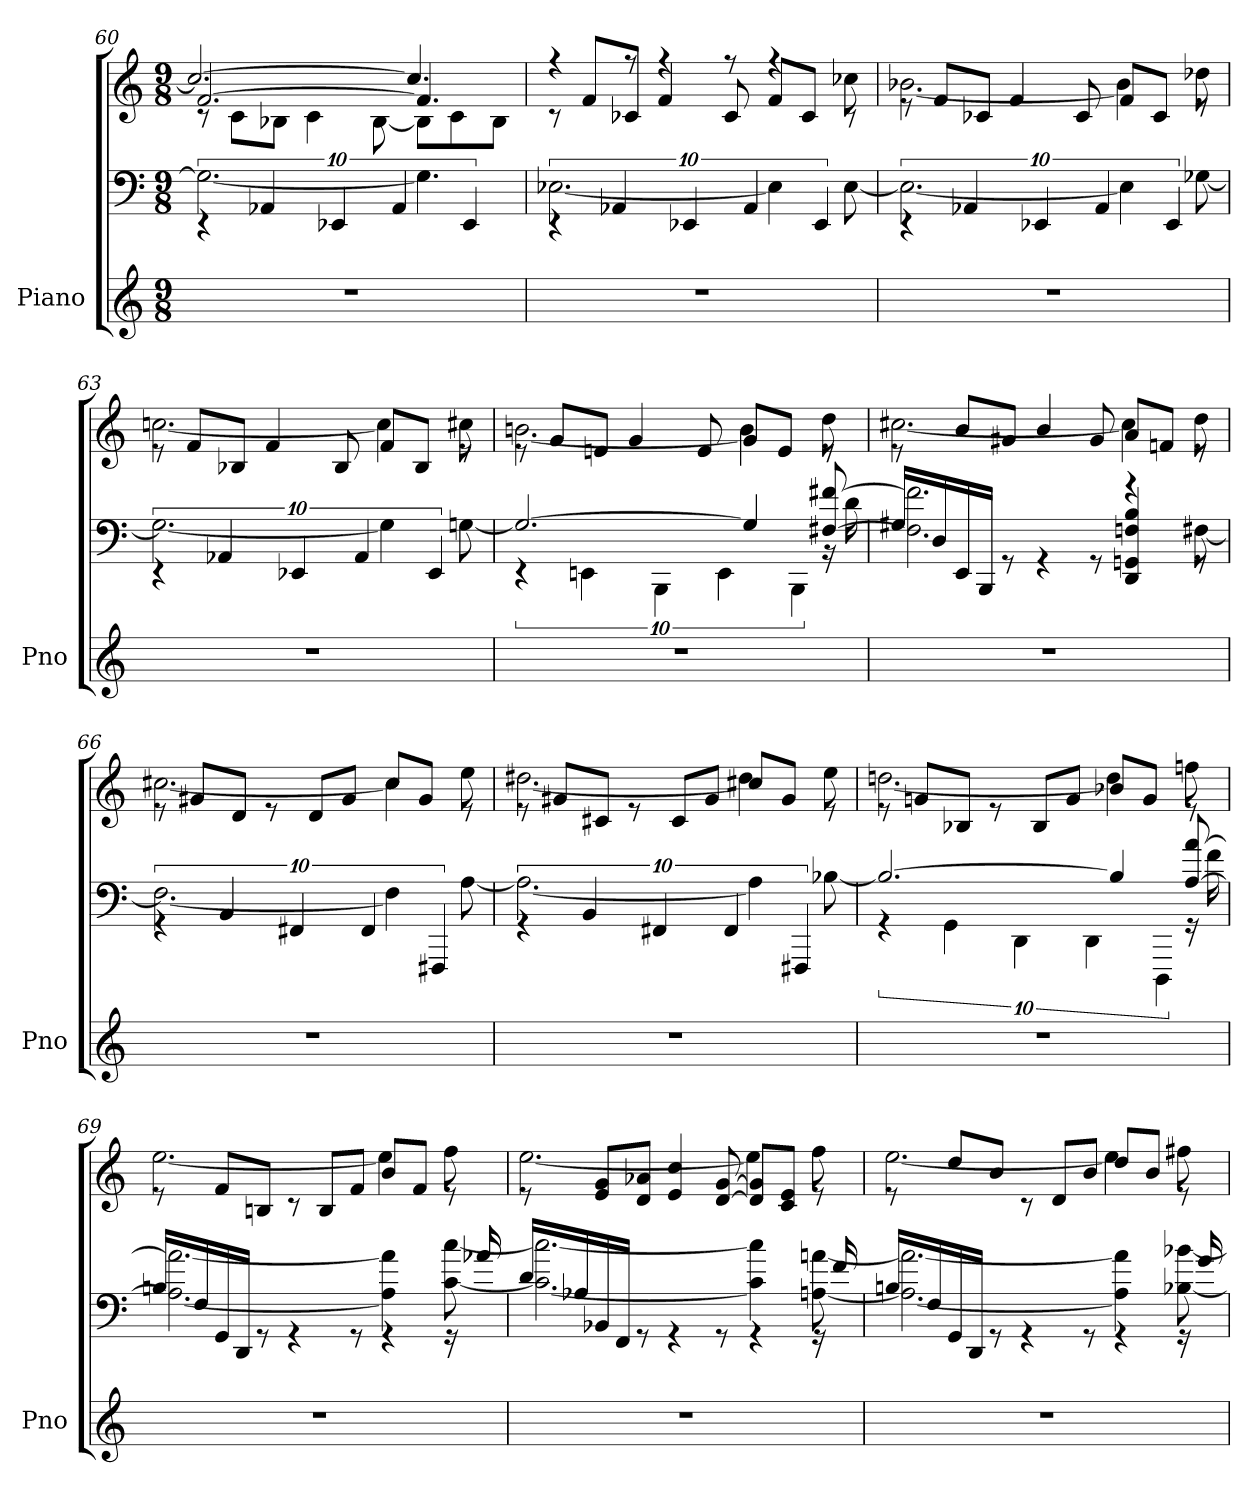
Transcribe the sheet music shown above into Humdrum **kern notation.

**kern	**kern	**kern
*part1	*part1	*part1
*staff3	*staff2	*staff1
*I"Piano	*	*
*I'Pno	*	*
*clefG2	*clefF4	*clefG2
*k[]	*k[]	*k[]
*M9/8	*M9/8	*M9/8
=60	=60	=60
*	*^	*^
*	*	*	*	*^
8%9r	40%9rEE	2.G-_	[2.f	8rc	2.cc_
.	.	.	.	8cL	.
.	40%9AA-X	.	.	.	.
.	.	.	.	8B-XJ	.
.	.	.	.	4c	.
.	40%9EE-X	.	.	.	.
.	.	.	.	[8B-	.
.	40%9AA-	.	.	.	.
.	.	4.G-]	4.f]	8B-L]	4.cc]
.	.	.	.	8c	.
.	40%9EE-	.	.	.	.
.	.	.	.	8B-J	.
*	*	*	*	*v	*v
=61	=61	=61	=61	=61
8%9r	40%9rEE	[2.E-X	8rc	4rff
.	.	.	8fL	.
.	40%9AA-X	.	.	.
.	.	.	8c-XJ	8rff
.	.	.	4f	4rff
.	40%9EE-X	.	.	.
.	.	.	8c-	8rff
.	40%9AA-	.	.	.
.	.	4E-]	8fL	4rff
.	.	.	8c-J	.
.	40%9EE-	.	.	.
.	.	[8E-	8rc	8cc-X
=62	=62	=62	=62	=62
8%9r	40%9rEE	2.E-_	8re	[2.b-X
.	.	.	8fL	.
.	40%9AA-X	.	.	.
.	.	.	8c-XJ	.
.	.	.	4f	.
.	40%9EE-X	.	.	.
.	.	.	8c-	.
.	40%9AA-	.	.	.
.	.	4E-]	8fL	4b-]
.	.	.	8c-J	.
.	40%9EE-	.	.	.
.	.	[8G-X	8re	8dd-X
=63	=63	=63	=63	=63
8%9r	40%9rEE	2.G-_	8re	[2.ccn
.	.	.	8fL	.
.	40%9AA-X	.	.	.
.	.	.	8B-XJ	.
.	.	.	4f	.
.	40%9EE-X	.	.	.
.	.	.	8B-	.
.	40%9AA-	.	.	.
.	.	4G-]	8fL	4cc]
.	.	.	8B-J	.
.	40%9EE-	.	.	.
.	.	[8Gn	8re	8cc#X
=64	=64	=64	=64	=64
*	*	*^	*	*
8%9r	4.ryy	40%9rEE	2.G_	8re	[2.bn
.	.	.	.	8gL	.
.	.	40%9EEn	.	.	.
.	.	.	.	8enJ	.
.	4.ryy	.	.	4g	.
.	.	40%9BBB	.	.	.
.	.	.	.	8e	.
.	.	40%9EE	.	.	.
.	8ryy	.	4G]	8gL	4b]
.	8ryy	.	.	8eJ	.
.	.	40%9BBB	.	.	.
.	16rBB	.	[8F#X [8f#X	8re	8dd
.	16d\	.	.	.	.
*	*	*v	*v	*	*
=65	=65	=65	=65	=65
8%9r	16G#XLL	2.F#] 2.f#]	8re	[2.cc#X
.	16D	.	.	.
.	16EE	.	8bL	.
.	16BBBJJ	.	.	.
.	8rGG	.	8g#XJ	.
.	4rGG	.	4b	.
.	8rGG	.	8g#	.
.	4DD 4GGn 4Fn 4B	4rg	8aL	4cc#]
.	.	.	8fnJ	.
.	8rGG	[8F#X	8re	8dd
=66	=66	=66	=66	=66
8%9r	40%9rGG	2.F#_	8re	[2.cc#X
.	.	.	8g#XL	.
.	40%9BB	.	.	.
.	.	.	8dJ	.
.	.	.	8re	.
.	40%9FF#X	.	.	.
.	.	.	8dL	.
.	.	.	8g#J	.
.	40%9FF#	.	.	.
.	.	4F#]	8cc#L	4cc#]
.	.	.	8g#J	.
.	40%9FFF#X	.	.	.
.	.	[8A	8re	8ee
=67	=67	=67	=67	=67
8%9r	40%9rGG	2.A_	8re	[2.dd#X
.	.	.	8g#XL	.
.	40%9BB	.	.	.
.	.	.	8c#XJ	.
.	.	.	8re	.
.	40%9FF#X	.	.	.
.	.	.	8c#L	.
.	.	.	8g#J	.
.	40%9FF#	.	.	.
.	.	4A]	8cc#XL	4dd#]
.	.	.	8g#J	.
.	40%9FFF#X	.	.	.
.	.	[8B-X	8re	8ee
=68	=68	=68	=68	=68
*	*	*^	*	*
8%9r	4.ryy	40%9rGG	2.B-_	8re	[2.ddn
.	.	.	.	8gnL	.
.	.	40%9GG	.	.	.
.	.	.	.	8B-XJ	.
.	4.ryy	.	.	8re	.
.	.	40%9DD	.	.	.
.	.	.	.	8B-L	.
.	.	.	.	8gJ	.
.	.	40%9DD	.	.	.
.	8ryy	.	4B-]	8b-XL	4dd]
.	8ryy	.	.	8gJ	.
.	.	40%9DDD	.	.	.
.	16rGG	.	[8A [8a	8re	8ffn
.	16f\	.	.	.	.
*	*	*v	*v	*	*
=69	=69	=69	=69	=69
8%9r	16BnLL	2.A_ 2.a_	8re	[2.ee
.	16F	.	.	.
.	16GG	.	8fL	.
.	16DDJJ	.	.	.
.	8rGG	.	8BnJ	.
.	4rGG	.	8rc	.
.	.	.	8BL	.
.	8rGG	.	8fJ	.
.	4rGG	4A] 4a]	8bL	4ee]
.	.	.	8fJ	.
.	16rGG	[8c [8cc	8re	8ff
.	16a-X	.	.	.
=70	=70	=70	=70	=70
8%9r	16dLL	2.c_ 2.cc_	8re	[2.ee
.	16A-X	.	.	.
.	16BB-X	.	8e 8gL	.
.	16FFJJ	.	.	.
.	8rGG	.	8d 8a-XJ	.
.	4rGG	.	4e 4cc	.
.	8rGG	.	[8d [8g	.
.	4rGG	4c] 4cc]	8d] 8g]L	4ee]
.	.	.	8c 8eJ	.
.	16rGG	[8An [8an	8re	8ff
.	16f	.	.	.
=71	=71	=71	=71	=71
8%9r	16BnLL	2.A_ 2.a_	8re	[2.ee
.	16F	.	.	.
.	16GG	.	8ddL	.
.	16DDJJ	.	.	.
.	8rGG	.	8bJ	.
.	4rGG	.	8rc	.
.	.	.	8dL	.
.	8rGG	.	8bJ	.
.	4rGG	4A] 4a]	8ddL	4ee]
.	.	.	8bJ	.
.	16rGG	[8B-X [8b-X	8re	8ff#X
.	16g	.	.	.
*	*v	*v	*	*
*	*	*v	*v
=	=	=
*-	*-	*-
